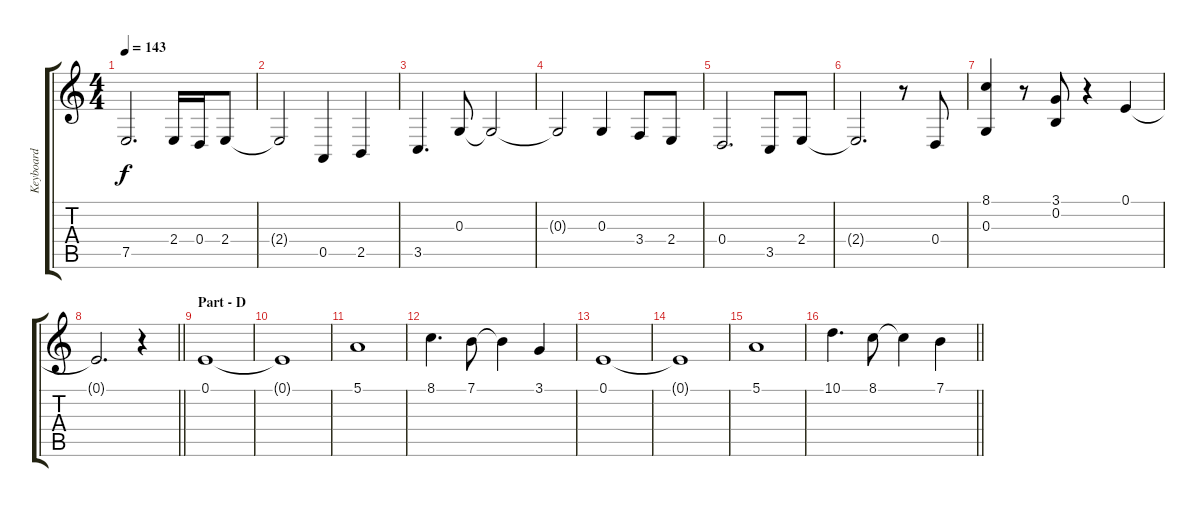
\track ("Keyboard" "Keyboard") {instrument stringensemble2}
\staff {score tabs}
\tuning (E4 B3 G3 D3 A2 E2) {hide}
\ts (4 4)
\tempo 143
\clef g2
\ks c
7.5.2{d dy f} 2.4.16 0.4.16 2.4.8 |
2.4{t}.2 0.5.4 2.5.4 |
3.5.4{d} 0.3.8 0.3{t}.2 |
0.3{t}.2 0.3.4 3.4.8 2.4.8 |
0.4.2{d} 3.5.8 2.4.8 |
2.4{t}.2{d} r.8 0.4.8 |
(8.1 0.3).4 r.8 (3.1 0.2).8 r.4 0.1.4 |
\barLineRight lightlight
0.1{t}.2{d} r.4 |
\section ("" "Part - D")
0.1.1 |
0.1{t}.1 |
5.1.1 |
8.1.4{d} 7.1.8 7.1{t}.4 3.1.4 |
0.1.1 |
0.1{t}.1 |
5.1.1 |
\barLineRight lightlight
10.1.4{d} 8.1.8 8.1{t}.4 7.1.4
